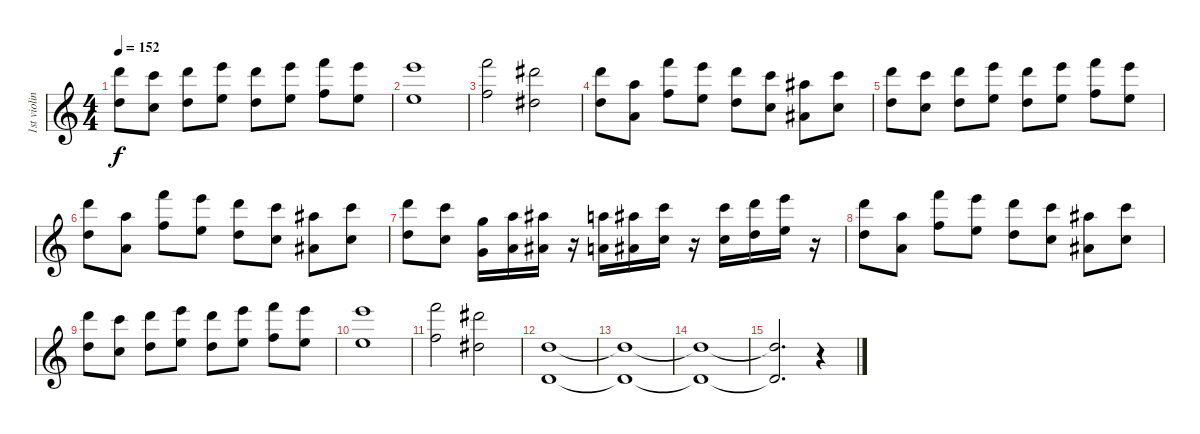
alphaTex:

\track ("1st violins" "1st violin") {instrument stringensemble1}
\staff {score}
\tuning (E4 B3 G3 D3 A2 E2) {hide}
\ts (4 4)
\tempo 152
\clef g2
\ks c
(22.1 15.2).8{dy f} (20.1 13.2).8 (22.1 15.2).8 (24.1 17.2).8 (22.1 15.2).8 (24.1 17.2).8 (25.1 18.2).8 (24.1 17.2).8 |
(12.1 29.2).1 |
(25.1 18.2).2 (23.1 16.2).2 |
(22.1 15.2).8 (17.1 10.2).8 (25.1 18.2).8 (24.1 17.2).8 (22.1 15.2).8 (20.1 13.2).8 (18.1 11.2).8 (20.1 13.2).8 |
(22.1 15.2).8 (20.1 13.2).8 (22.1 15.2).8 (24.1 17.2).8 (22.1 15.2).8 (24.1 17.2).8 (25.1 18.2).8 (24.1 17.2).8 |
(22.1 15.2).8 (17.1 10.2).8 (25.1 18.2).8 (24.1 17.2).8 (22.1 15.2).8 (20.1 13.2).8 (18.1 11.2).8 (20.1 13.2).8 |
(22.1 15.2).8 (20.1 13.2).8 (15.1 8.2).16 (17.1 10.2).16 (18.1 11.2).16 r.16 (17.1 10.2).16 (18.1 11.2).16 (20.1 13.2).16 r.16 (20.1 13.2).16 (22.1 15.2).16 (24.1 17.2).16 r.16 |
(22.1 15.2).8 (17.1 10.2).8 (25.1 18.2).8 (24.1 17.2).8 (22.1 15.2).8 (20.1 13.2).8 (18.1 11.2).8 (20.1 13.2).8 |
(22.1 15.2).8 (20.1 13.2).8 (22.1 15.2).8 (24.1 17.2).8 (22.1 15.2).8 (24.1 17.2).8 (25.1 18.2).8 (24.1 17.2).8 |
(12.1 29.2).1 |
(25.1 18.2).2 (23.1 16.2).2 |
(10.1 3.2).1 |
(10.1{t} 3.2{t}).1 |
(10.1{t} 3.2{t}).1 |
(10.1{t} 3.2{t}).2{d} r.4
